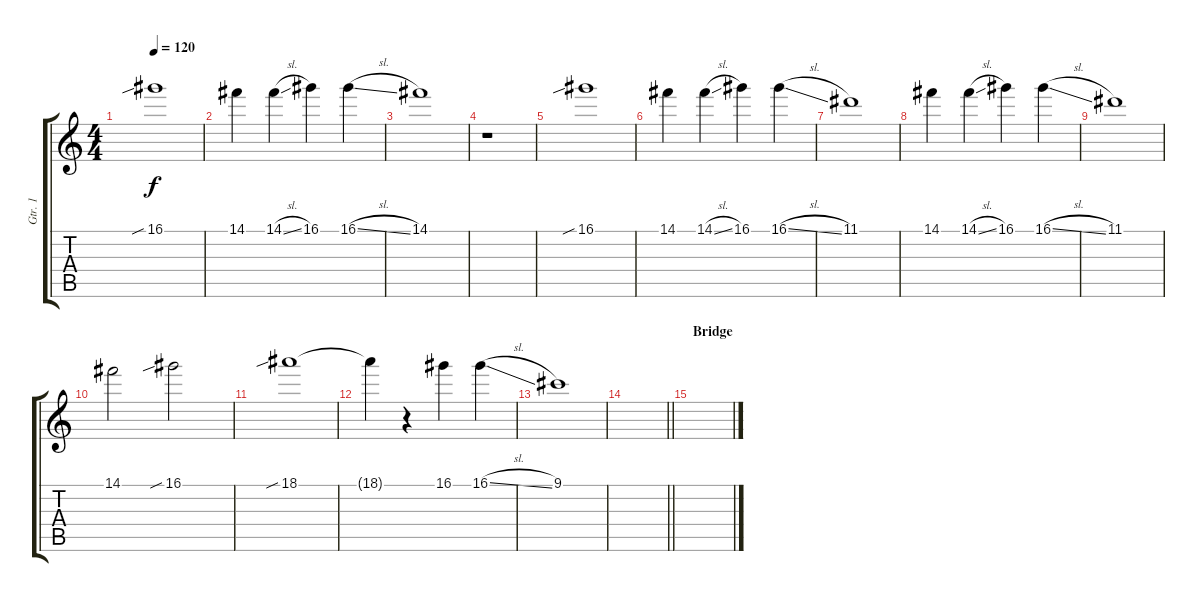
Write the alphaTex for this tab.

\track ("Gtr. 1" "Gtr. 1") {instrument electricguitarclean}
\staff {score tabs}
\tuning (E4 B3 G3 D3 A2 E2) {hide}
\ts (4 4)
\tempo 120
\clef g2
\ks c
16.1{sib}.1{dy f} |
14.1.4 14.1{sl}.4 16.1.4 16.1{sl}.4 |
14.1.1 |
r.1 |
16.1{sib}.1 |
14.1.4 14.1{sl}.4 16.1.4 16.1{sl}.4 |
11.1.1 |
14.1.4 14.1{sl}.4 16.1.4 16.1{sl}.4 |
11.1.1 |
14.1.2 16.1{sib}.2 |
18.1{sib}.1 |
18.1{t}.4 r.4 16.1.4 16.1{sl}.4 |
9.1.1 |
\barLineRight lightlight
|
\section ("" "Bridge")
